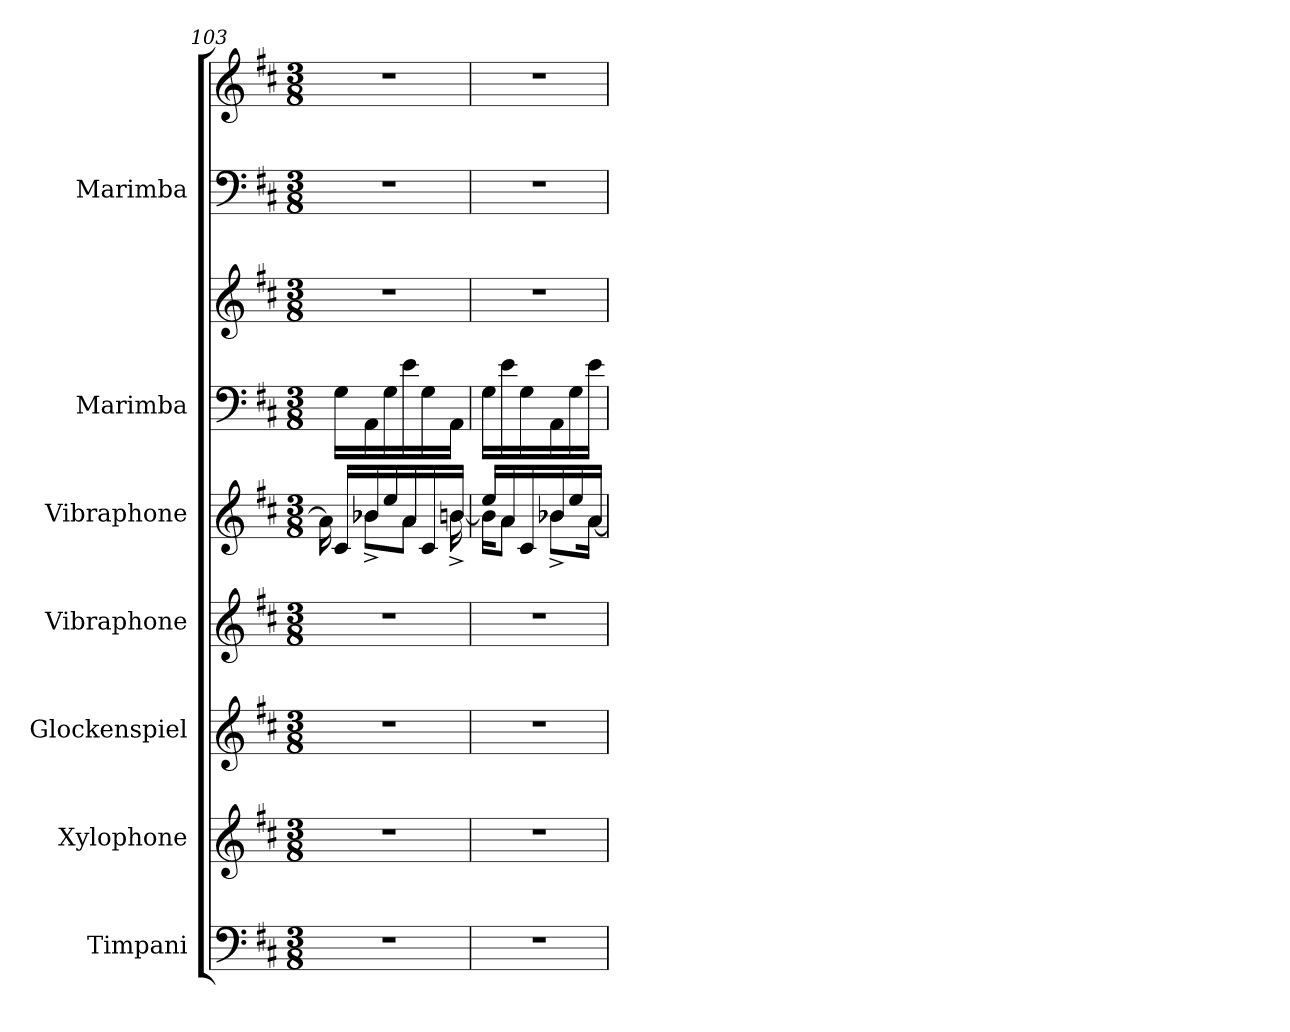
**kern	**kern	**kern	**kern	**kern	**kern	**kern	**kern	**kern
*part7	*part6	*part5	*part4	*part3	*part2	*part2	*part1	*part1
*staff9	*staff8	*staff7	*staff6	*staff5	*staff4	*staff3	*staff2	*staff1
*I"Timpani	*I"Xylophone	*I"Glockenspiel	*I"Vibraphone	*I"Vibraphone	*I"Marimba	*	*I"Marimba	*
*I'Timp.	*I'Xyl.	*I'Glk.	*I'Vib.	*I'Vib.	*I'Mrm.	*	*I'Mrm.	*
*clefF4	*clefG2	*clefG2	*clefG2	*clefG2	*clefF4	*clefG2	*clefF4	*clefG2
*	*ITrd-7c-12	*ITrd-14c-24	*	*	*	*	*	*
*k[f#c#]	*k[f#c#]	*k[f#c#]	*k[f#c#]	*k[f#c#]	*k[f#c#]	*k[f#c#]	*k[f#c#]	*k[f#c#]
*M3/8	*M3/8	*M3/8	*M3/8	*M3/8	*M3/8	*M3/8	*M3/8	*M3/8
=103	=103	=103	=103	=103	=103	=103	=103	=103
*	*	*	*	*^	*	*	*	*
4.r	4.r	4.r	4.r	16c#/LL	16a\]	16G\LL	4.r	4.r	4.r
.	.	.	.	16b-X/	8b-^\L	16AA\	.	.	.
.	.	.	.	16ee/	.	16G\	.	.	.
.	.	.	.	16a/	8a\J	16e\	.	.	.
.	.	.	.	16c#/	.	16G\	.	.	.
.	.	.	.	16bn/JJ	[16b^\	16AA\JJ	.	.	.
!!LO:PB:g=z
=104	=104	=104	=104	=104	=104	=104	=104	=104	=104
4.r	4.r	4.r	4.r	16ee/LL	16b\KL]	16G\LL	4.r	4.r	4.r
.	.	.	.	16a/	8a\J	16e\	.	.	.
.	.	.	.	16c#/	.	16G\	.	.	.
.	.	.	.	16b-X/	8b-^\L	16AA\	.	.	.
.	.	.	.	16ee/	.	16G\	.	.	.
.	.	.	.	16a/JJ	[16a\Jk	16e\JJ	.	.	.
*	*	*	*	*v	*v	*	*	*	*
=	=	=	=	=	=	=	=	=
*-	*-	*-	*-	*-	*-	*-	*-	*-
